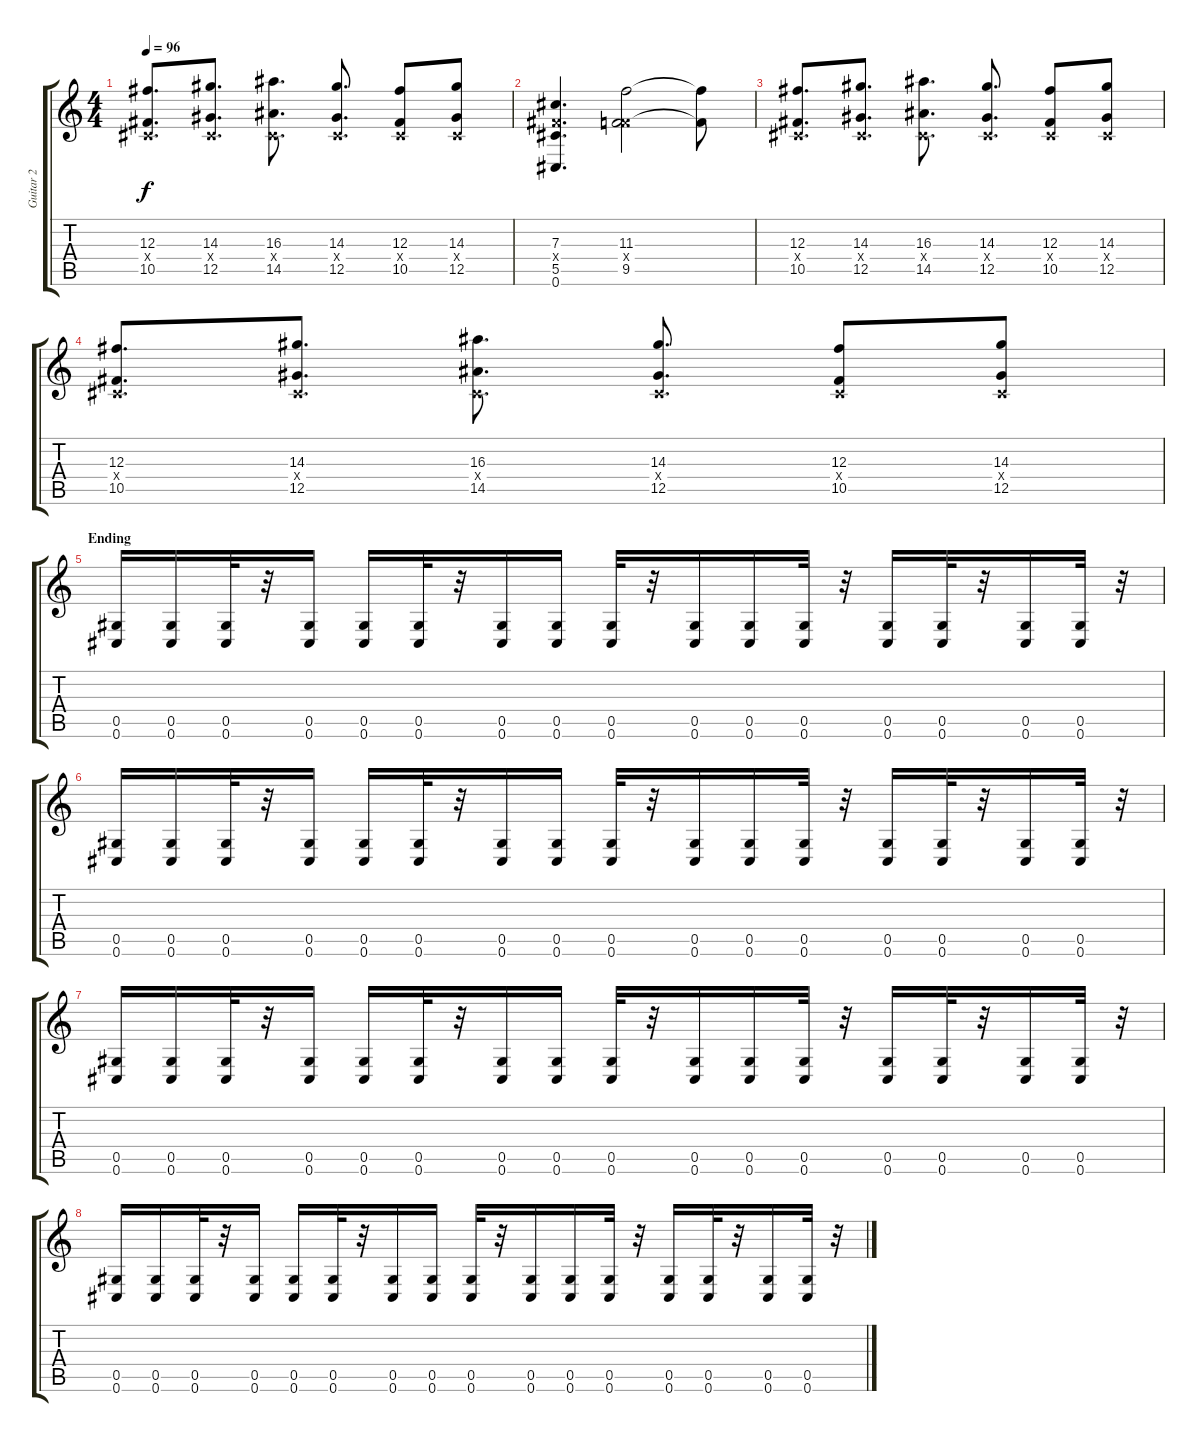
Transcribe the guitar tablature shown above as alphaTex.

\track ("Guitar 2" "Guitar 2") {instrument distortionguitar}
\staff {score tabs}
\tuning (Eb4 Bb3 Gb3 Db3 Ab2 Db2) {hide}
\ts (4 4)
\tempo 96
\clef g2
\ks c
(12.3 0.4{x} 10.5).8{d dy f volume 16} (14.3 0.4{x} 12.5).8{d} (16.3 0.4{x} 14.5).8{d} (14.3 0.4{x} 12.5).8{d} (12.3 0.4{x} 10.5).8 (14.3 0.4{x} 12.5).8 |
(7.3 5.4{x} 5.5 0.6).4{d} (11.3 5.4{x} 9.5).2 (11.3{t} 9.5{t}).8 |
(12.3 0.4{x} 10.5).8{d volume 16} (14.3 0.4{x} 12.5).8{d} (16.3 0.4{x} 14.5).8{d} (14.3 0.4{x} 12.5).8{d} (12.3 0.4{x} 10.5).8 (14.3 0.4{x} 12.5).8 |
(12.3 0.4{x} 10.5).8{d} (14.3 0.4{x} 12.5).8{d} (16.3 0.4{x} 14.5).8{d} (14.3 0.4{x} 12.5).8{d} (12.3 0.4{x} 10.5).8 (14.3 0.4{x} 12.5).8 |
\section ("" "Ending")
(0.5 0.6).16 (0.5 0.6).16 (0.5 0.6).32 r.32 (0.5 0.6).16 (0.5 0.6).16 (0.5 0.6).32 r.32 (0.5 0.6).16 (0.5 0.6).16 (0.5 0.6).32 r.32 (0.5 0.6).16 (0.5 0.6).16 (0.5 0.6).32 r.32 (0.5 0.6).16 (0.5 0.6).32 r.32 (0.5 0.6).16 (0.5 0.6).32 r.32 |
(0.5 0.6).16 (0.5 0.6).16 (0.5 0.6).32 r.32 (0.5 0.6).16 (0.5 0.6).16 (0.5 0.6).32 r.32 (0.5 0.6).16 (0.5 0.6).16 (0.5 0.6).32 r.32 (0.5 0.6).16 (0.5 0.6).16 (0.5 0.6).32 r.32 (0.5 0.6).16 (0.5 0.6).32 r.32 (0.5 0.6).16 (0.5 0.6).32 r.32 |
(0.5 0.6).16 (0.5 0.6).16 (0.5 0.6).32 r.32 (0.5 0.6).16 (0.5 0.6).16 (0.5 0.6).32 r.32 (0.5 0.6).16 (0.5 0.6).16 (0.5 0.6).32 r.32 (0.5 0.6).16 (0.5 0.6).16 (0.5 0.6).32 r.32 (0.5 0.6).16 (0.5 0.6).32 r.32 (0.5 0.6).16 (0.5 0.6).32 r.32 |
(0.5 0.6).16 (0.5 0.6).16 (0.5 0.6).32 r.32 (0.5 0.6).16 (0.5 0.6).16 (0.5 0.6).32 r.32 (0.5 0.6).16 (0.5 0.6).16 (0.5 0.6).32 r.32 (0.5 0.6).16 (0.5 0.6).16 (0.5 0.6).32 r.32 (0.5 0.6).16 (0.5 0.6).32 r.32 (0.5 0.6).16 (0.5 0.6).32 r.32
